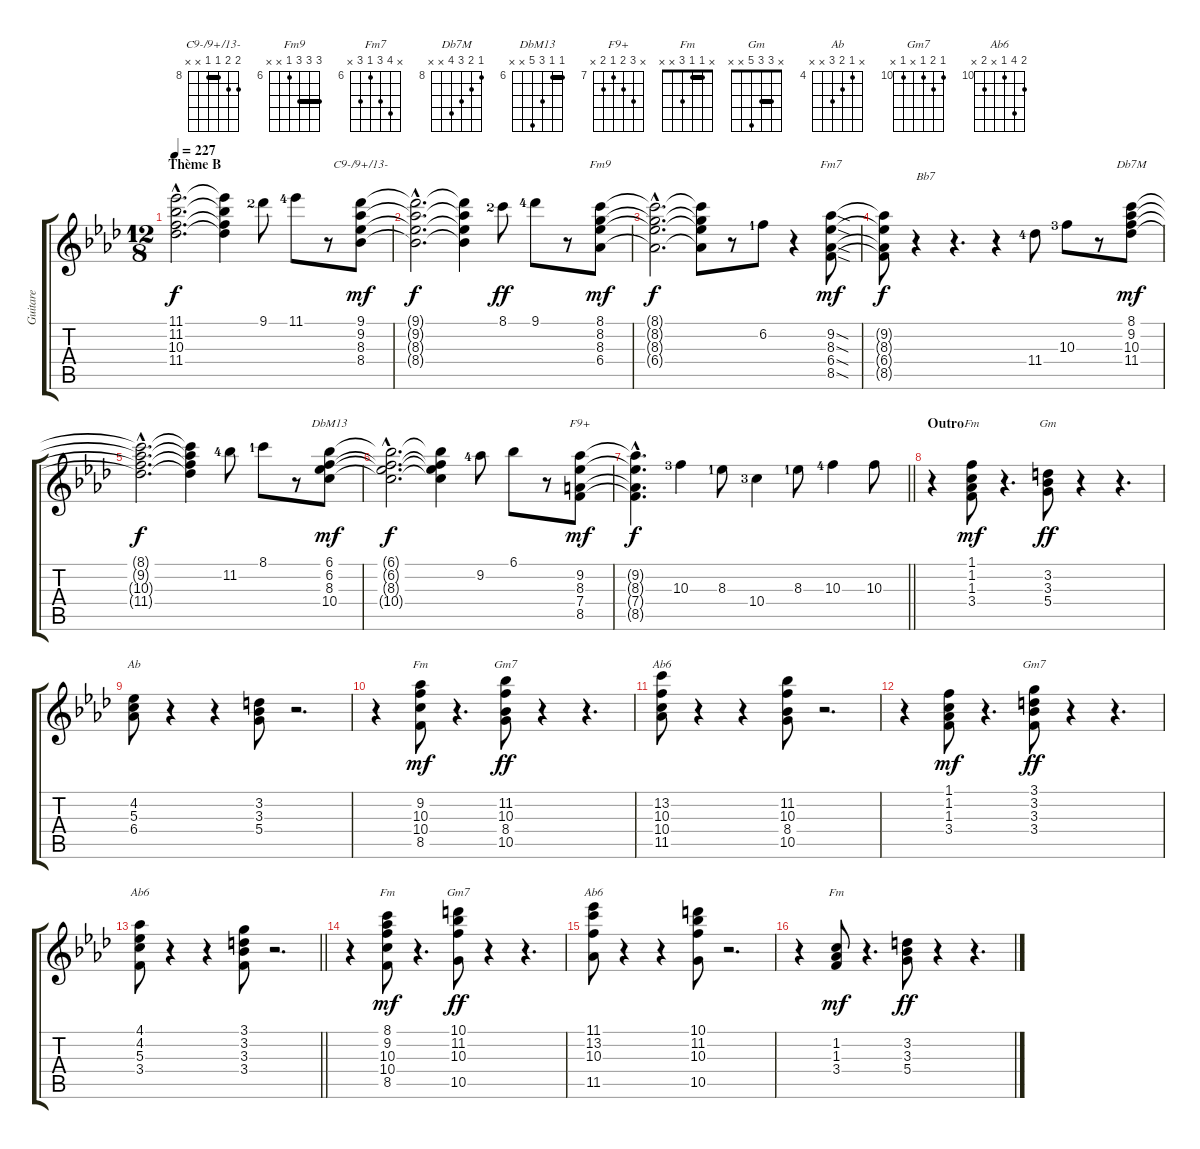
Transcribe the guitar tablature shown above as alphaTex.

\track ("Guitare" "Guitare") {instrument electricguitarjazz}
\staff {score tabs}
\tuning (E4 B3 G3 D3 A2 E2) {hide}
\chord ("C9-/9+/13-" 9 9 8 8 x x) {firstfret 8 barre 8}
\chord ("Fm9" 8 8 8 6 x x) {firstfret 6 barre 8}
\chord ("Fm7" x 9 8 6 8 x) {firstfret 6}
\chord ("Db7M" 8 9 10 11 x x) {firstfret 8}
\chord ("DbM13" 6 6 8 10 x x) {firstfret 6 barre 6}
\chord ("F9+" x 9 8 7 8 x) {firstfret 7}
\chord ("Fm" 1 1 1 3 x x) {barre 1}
\chord ("Gm" x 3 3 5 x x) {barre 3}
\chord ("Ab" x 4 5 6 x x) {firstfret 4}
\chord ("Fm" x 9 10 10 8 x) {firstfret 8}
\chord ("Gm7" x 11 10 8 10 x) {firstfret 8}
\chord ("Ab6" x 13 10 10 11 x) {firstfret 10 barre 10}
\chord ("Gm7" 3 3 3 3 x x) {barre 3}
\chord ("Ab6" 4 4 5 3 x x)
\chord ("Fm" 8 9 10 10 8 x) {firstfret 8 barre 8}
\chord ("Gm7" 10 11 10 x 10 x) {firstfret 10}
\chord ("Ab6" 11 13 10 x 11 x) {firstfret 10}
\chord ("Fm" x 1 1 3 x x) {barre 1}
\ts (12 8)
\section ("" "Thème B")
\tempo 227
\clef g2
\ks fminor
(11.1{hac t} 11.2{hac t} 10.3{hac t} 11.4{hac t}).2{d dy f volume 12 balance 4 instrument electricguitarjazz} (11.1{t} 11.2{t} 10.3{t} 11.4{t}).4 9.1{lf 3}.8 11.1{lf 5}.8 r.8 (9.1 9.2 8.3 8.4).8{ch "C9-/9+/13-" dy mf} |
(9.1{hac t} 9.2{hac t} 8.3{hac t} 8.4{hac t}).2{d dy f} (9.1{t} 9.2{t} 8.3{t} 8.4{t}).4 8.1{lf 3}.8{dy ff} 9.1{lf 5}.8 r.8 (8.1 8.2 8.3 6.4).8{ch "Fm9" dy mf} |
(8.1{hac t} 8.2{hac t} 8.3{hac t} 6.4{hac t}).2{d dy f} (8.1{t} 8.2{t} 8.3{t} 6.4{t}).8 r.8 6.2{lf 2}.8 r.4 (9.2{sod} 8.3{sod} 6.4{sod} 8.5{sod}).8{ch "Fm7" dy mf} |
(9.2{t} 8.3{t} 6.4{t} 8.5{t}).8{dy f} r.4{txt "Bb7"} r.4{d} r.4 11.4{lf 5}.8 10.3{lf 4}.8 r.8 (8.1 9.2 10.3 11.4).8{ch "Db7M" dy mf} |
(8.1{hac t} 9.2{hac t} 10.3{hac t} 11.4{hac t}).2{d dy f} (8.1{t} 9.2{t} 10.3{t} 11.4{t}).4 11.2{lf 5}.8 8.1{lf 2}.8 r.8 (6.1 6.2 8.3 10.4).8{ch "DbM13" dy mf} |
(6.1{hac t} 6.2{hac t} 8.3{hac t} 10.4{hac t}).2{d dy f} (6.1{t} 6.2{t} 8.3{t} 10.4{t}).4 9.2{lf 5}.8 6.1.8 r.8 (9.2 8.3 7.4 8.5).8{ch "F9+" dy mf} |
\barLineRight lightlight
(9.2{hac t} 8.3{hac t} 7.4{hac t} 8.5{hac t}).4{d dy f} 10.3{lf 4}.4 8.3{lf 2}.8 10.4{lf 4}.4 8.3{lf 2}.8 10.3{lf 5}.4 10.3.8 |
\section ("" "Outro")
r.4{volume 8 balance 4 instrument electricguitarjazz} (1.1 1.2 1.3 3.4).8{ch "Fm" dy mf} r.4{d} (3.2 3.3 5.4).8{ch "Gm" dy ff} r.4 r.4{d} |
(4.2 5.3 6.4).8{ch "Ab"} r.4 r.4 (3.2 3.3 5.4).8 r.2{d} |
r.4 (9.2 10.3 10.4 8.5).8{ch "Fm" dy mf} r.4{d} (11.2 10.3 8.4 10.5).8{ch "Gm7" dy ff} r.4 r.4{d} |
(13.2 10.3 10.4 11.5).8{ch "Ab6"} r.4 r.4 (11.2 10.3 8.4 10.5).8 r.2{d} |
r.4 (1.1 1.2 1.3 3.4).8{dy mf} r.4{d} (3.1 3.2 3.3 3.4).8{ch "Gm7" dy ff} r.4 r.4{d} |
\barLineRight lightlight
(4.1 4.2 5.3 3.4).8{ch "Ab6"} r.4 r.4 (3.1 3.2 3.3 3.4).8 r.2{d} |
r.4{volume 6 balance 4 instrument electricguitarjazz} (8.1 9.2 10.3 10.4 8.5).8{ch "Fm" dy mf} r.4{d} (10.1 11.2 10.3 10.5).8{ch "Gm7" dy ff} r.4 r.4{d} |
(11.1 13.2 10.3 11.5).8{ch "Ab6"} r.4 r.4 (10.1 11.2 10.3 10.5).8 r.2{d} |
r.4 (1.2 1.3 3.4).8{ch "Fm" dy mf} r.4{d} (3.2 3.3 5.4).8{dy ff} r.4 r.4{d}
